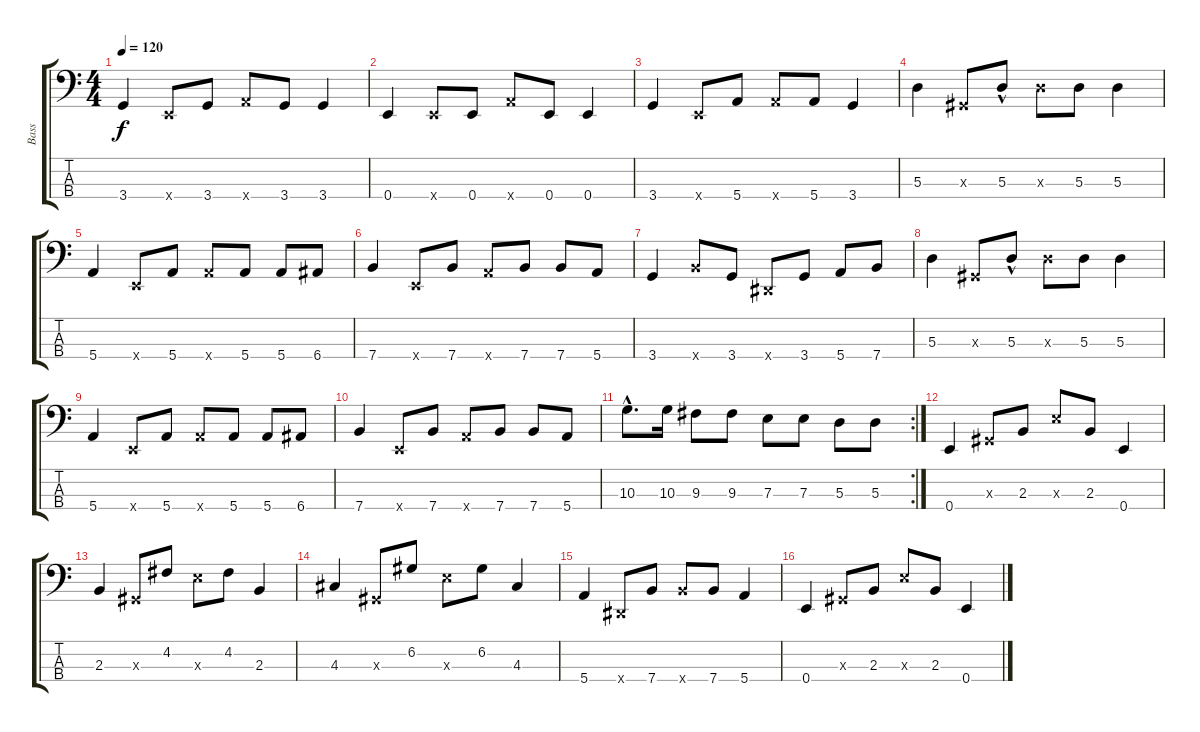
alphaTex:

\track ("Bass" "Bass") {instrument acousticbass}
\staff {score tabs}
\tuning (G2 D2 A1 E1) {hide}
\ts (4 4)
\tempo 120
\clef f4
\ks c
3.4.4{dy f} 0.4{x}.8 3.4.8 5.4{x}.8 3.4.8 3.4.4 |
0.4.4 0.4{x}.8 0.4.8 5.4{x}.8 0.4.8 0.4.4 |
3.4.4 0.4{x}.8 5.4.8 5.4{x}.8 5.4.8 3.4.4 |
5.3.4 -1.3{x}.8 5.3{hac}.8 5.3{x}.8 5.3.8 5.3.4 |
5.4.4 0.4{x}.8 5.4.8 5.4{x}.8 5.4.8 5.4.8 6.4.8 |
7.4.4 0.4{x}.8 7.4.8 5.4{x}.8 7.4.8 7.4.8 5.4.8 |
3.4.4 7.4{x}.8 3.4.8 -1.4{x}.8 3.4.8 5.4.8 7.4.8 |
5.3.4 -1.3{x}.8 5.3{hac}.8 5.3{x}.8 5.3.8 5.3.4 |
5.4.4 0.4{x}.8 5.4.8 5.4{x}.8 5.4.8 5.4.8 6.4.8 |
7.4.4 0.4{x}.8 7.4.8 5.4{x}.8 7.4.8 7.4.8 5.4.8 |
\rc 2
10.3{hac}.8{d} 10.3.16 9.3.8 9.3.8 7.3.8 7.3.8 5.3.8 5.3.8 |
0.4.4 -1.3{x}.8 2.3.8 7.3{x}.8 2.3.8 0.4.4 |
2.3.4 -1.3{x}.8 4.2.8 7.3{x}.8 4.2.8 2.3.4 |
4.3.4 -1.3{x}.8 6.2.8 7.3{x}.8 6.2.8 4.3.4 |
5.4.4 -1.4{x}.8 7.4.8 7.4{x}.8 7.4.8 5.4.4 |
0.4.4 -1.3{x}.8 2.3.8 7.3{x}.8 2.3.8 0.4.4
